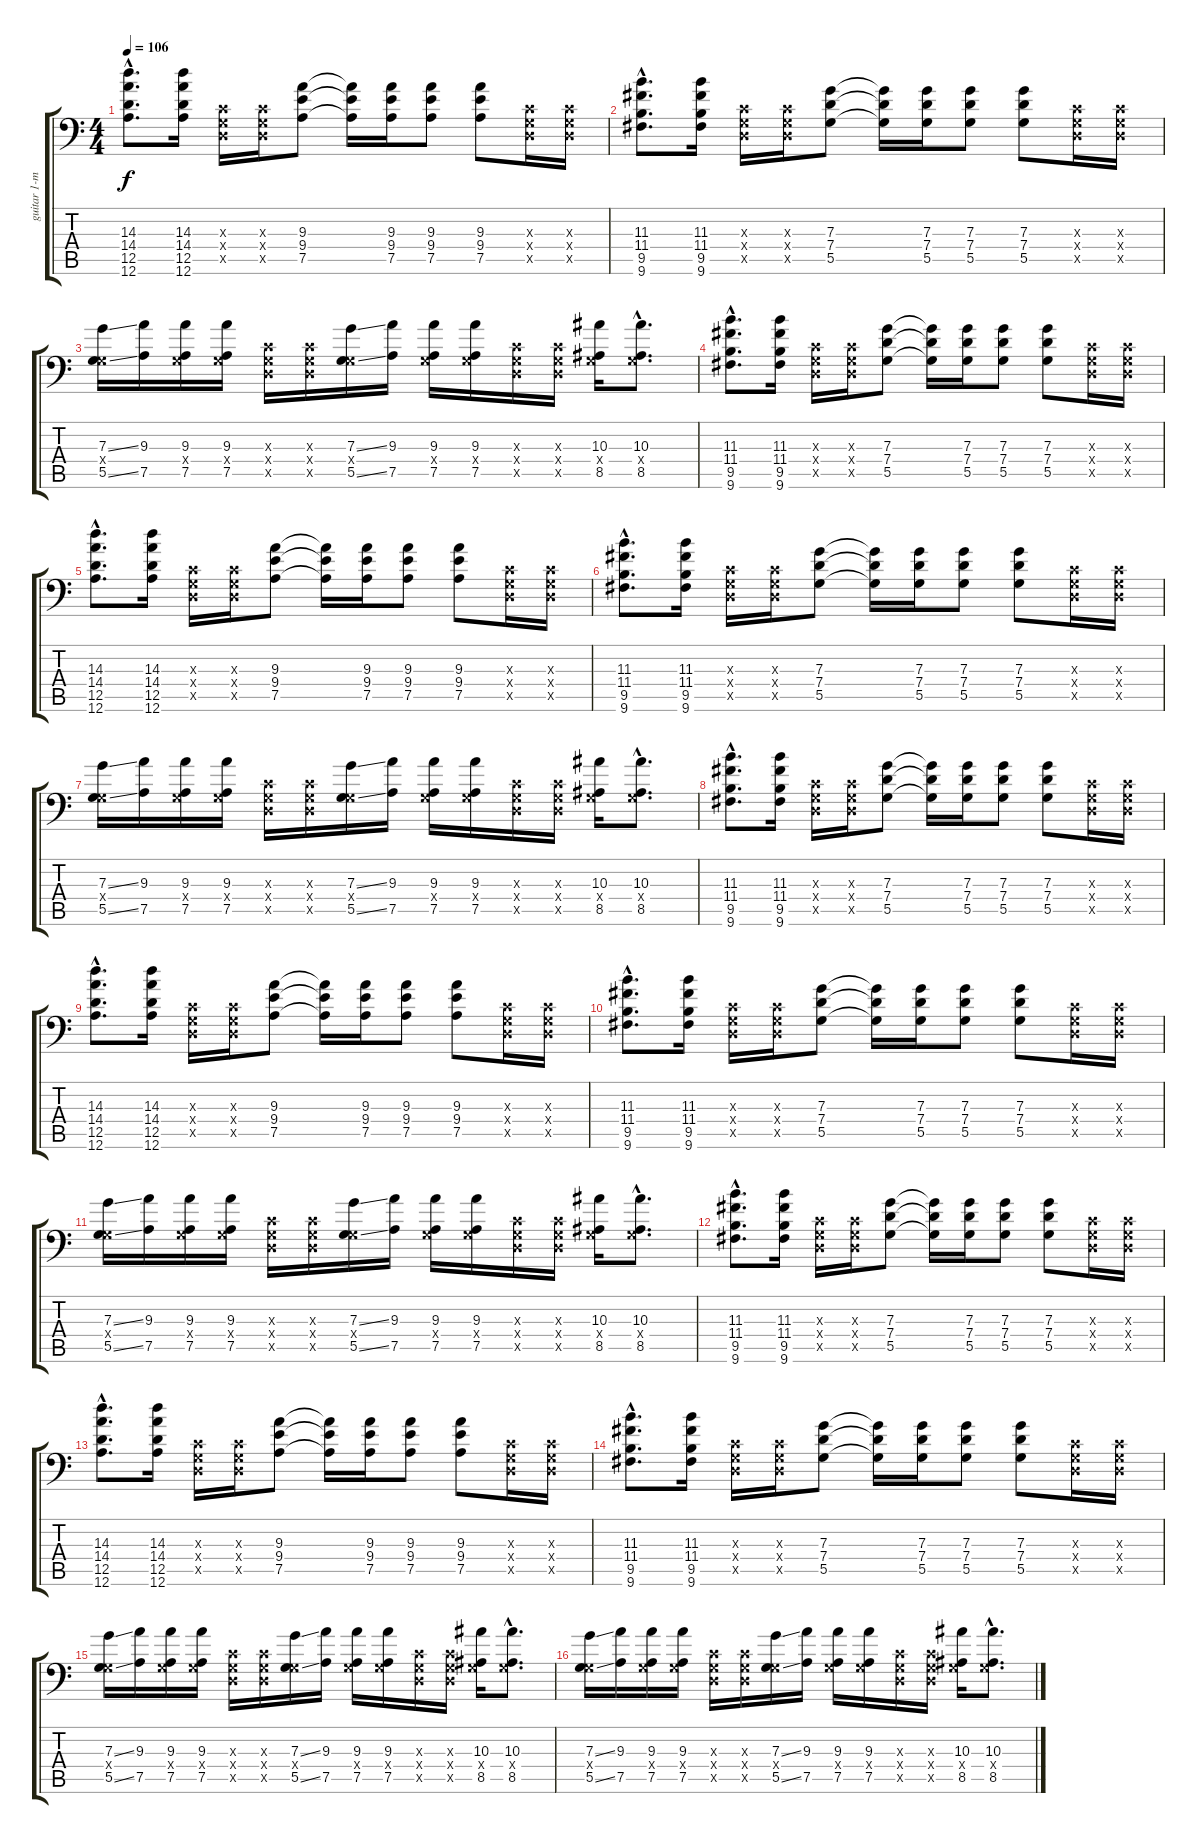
\track ("guitar 1-mike dewolf" "guitar 1-m") {instrument overdrivenguitar}
\staff {score tabs}
\tuning (A3 E3 C3 G2 D2 A1) {hide}
\ts (4 4)
\tempo 106
\clef f4
\ks c
(14.3{hac} 14.4{hac} 12.5{hac} 12.6{hac}).8{d dy f} (14.3 14.4 12.5 12.6).16 (0.3{x} 0.4{x} 0.5{x}).16 (0.3{x} 0.4{x} 0.5{x}).16 (9.3 9.4 7.5).8 (9.3{t} 9.4{t} 7.5{t}).16 (9.3 9.4 7.5).16 (9.3 9.4 7.5).8 (9.3 9.4 7.5).8 (0.3{x} 0.4{x} 0.5{x}).16 (0.3{x} 0.4{x} 0.5{x}).16 |
(11.3{hac} 11.4{hac} 9.5{hac} 9.6{hac}).8{d} (11.3 11.4 9.5 9.6).16 (0.3{x} 0.4{x} 0.5{x}).16 (0.3{x} 0.4{x} 0.5{x}).16 (7.3 7.4 5.5).8 (7.3{t} 7.4{t} 5.5{t}).16 (7.3 7.4 5.5).16 (7.3 7.4 5.5).8 (7.3 7.4 5.5).8 (0.3{x} 0.4{x} 0.5{x}).16 (0.3{x} 0.4{x} 0.5{x}).16 |
(7.3{ss} 0.4{x} 5.5{ss}).16 (9.3 7.5).16 (9.3 0.4{x} 7.5).16 (9.3 0.4{x} 7.5).16 (0.3{x} 0.4{x} 0.5{x}).16 (0.3{x} 0.4{x} 0.5{x}).16 (7.3{ss} 0.4{x} 5.5{ss}).16 (9.3 7.5).16 (9.3 0.4{x} 7.5).16 (9.3 0.4{x} 7.5).16 (0.3{x} 0.4{x} 0.5{x}).16 (0.3{x} 0.4{x} 0.5{x}).16 (10.3 0.4{x} 8.5).16 (10.3{hac} 0.4{hac x} 8.5{hac}).8{d} |
(11.3{hac} 11.4{hac} 9.5{hac} 9.6{hac}).8{d} (11.3 11.4 9.5 9.6).16 (0.3{x} 0.4{x} 0.5{x}).16 (0.3{x} 0.4{x} 0.5{x}).16 (7.3 7.4 5.5).8 (7.3{t} 7.4{t} 5.5{t}).16 (7.3 7.4 5.5).16 (7.3 7.4 5.5).8 (7.3 7.4 5.5).8 (0.3{x} 0.4{x} 0.5{x}).16 (0.3{x} 0.4{x} 0.5{x}).16 |
(14.3{hac} 14.4{hac} 12.5{hac} 12.6{hac}).8{d instrument overdrivenguitar} (14.3 14.4 12.5 12.6).16 (0.3{x} 0.4{x} 0.5{x}).16 (0.3{x} 0.4{x} 0.5{x}).16 (9.3 9.4 7.5).8 (9.3{t} 9.4{t} 7.5{t}).16 (9.3 9.4 7.5).16 (9.3 9.4 7.5).8 (9.3 9.4 7.5).8 (0.3{x} 0.4{x} 0.5{x}).16 (0.3{x} 0.4{x} 0.5{x}).16 |
(11.3{hac} 11.4{hac} 9.5{hac} 9.6{hac}).8{d} (11.3 11.4 9.5 9.6).16 (0.3{x} 0.4{x} 0.5{x}).16 (0.3{x} 0.4{x} 0.5{x}).16 (7.3 7.4 5.5).8 (7.3{t} 7.4{t} 5.5{t}).16 (7.3 7.4 5.5).16 (7.3 7.4 5.5).8 (7.3 7.4 5.5).8 (0.3{x} 0.4{x} 0.5{x}).16 (0.3{x} 0.4{x} 0.5{x}).16 |
(7.3{ss} 0.4{x} 5.5{ss}).16{instrument overdrivenguitar} (9.3 7.5).16 (9.3 0.4{x} 7.5).16 (9.3 0.4{x} 7.5).16 (0.3{x} 0.4{x} 0.5{x}).16 (0.3{x} 0.4{x} 0.5{x}).16 (7.3{ss} 0.4{x} 5.5{ss}).16 (9.3 7.5).16 (9.3 0.4{x} 7.5).16 (9.3 0.4{x} 7.5).16 (0.3{x} 0.4{x} 0.5{x}).16 (0.3{x} 0.4{x} 0.5{x}).16 (10.3 0.4{x} 8.5).16 (10.3{hac} 0.4{hac x} 8.5{hac}).8{d} |
(11.3{hac} 11.4{hac} 9.5{hac} 9.6{hac}).8{d} (11.3 11.4 9.5 9.6).16 (0.3{x} 0.4{x} 0.5{x}).16 (0.3{x} 0.4{x} 0.5{x}).16 (7.3 7.4 5.5).8 (7.3{t} 7.4{t} 5.5{t}).16 (7.3 7.4 5.5).16 (7.3 7.4 5.5).8 (7.3 7.4 5.5).8 (0.3{x} 0.4{x} 0.5{x}).16 (0.3{x} 0.4{x} 0.5{x}).16 |
(14.3{hac} 14.4{hac} 12.5{hac} 12.6{hac}).8{d} (14.3 14.4 12.5 12.6).16 (0.3{x} 0.4{x} 0.5{x}).16 (0.3{x} 0.4{x} 0.5{x}).16 (9.3 9.4 7.5).8 (9.3{t} 9.4{t} 7.5{t}).16 (9.3 9.4 7.5).16 (9.3 9.4 7.5).8 (9.3 9.4 7.5).8 (0.3{x} 0.4{x} 0.5{x}).16 (0.3{x} 0.4{x} 0.5{x}).16 |
(11.3{hac} 11.4{hac} 9.5{hac} 9.6{hac}).8{d} (11.3 11.4 9.5 9.6).16 (0.3{x} 0.4{x} 0.5{x}).16 (0.3{x} 0.4{x} 0.5{x}).16 (7.3 7.4 5.5).8 (7.3{t} 7.4{t} 5.5{t}).16 (7.3 7.4 5.5).16 (7.3 7.4 5.5).8 (7.3 7.4 5.5).8 (0.3{x} 0.4{x} 0.5{x}).16 (0.3{x} 0.4{x} 0.5{x}).16 |
(7.3{ss} 0.4{x} 5.5{ss}).16{instrument overdrivenguitar} (9.3 7.5).16 (9.3 0.4{x} 7.5).16 (9.3 0.4{x} 7.5).16 (0.3{x} 0.4{x} 0.5{x}).16 (0.3{x} 0.4{x} 0.5{x}).16 (7.3{ss} 0.4{x} 5.5{ss}).16 (9.3 7.5).16 (9.3 0.4{x} 7.5).16 (9.3 0.4{x} 7.5).16 (0.3{x} 0.4{x} 0.5{x}).16 (0.3{x} 0.4{x} 0.5{x}).16 (10.3 0.4{x} 8.5).16 (10.3{hac} 0.4{hac x} 8.5{hac}).8{d} |
(11.3{hac} 11.4{hac} 9.5{hac} 9.6{hac}).8{d} (11.3 11.4 9.5 9.6).16 (0.3{x} 0.4{x} 0.5{x}).16 (0.3{x} 0.4{x} 0.5{x}).16 (7.3 7.4 5.5).8 (7.3{t} 7.4{t} 5.5{t}).16 (7.3 7.4 5.5).16 (7.3 7.4 5.5).8 (7.3 7.4 5.5).8 (0.3{x} 0.4{x} 0.5{x}).16 (0.3{x} 0.4{x} 0.5{x}).16 |
(14.3{hac} 14.4{hac} 12.5{hac} 12.6{hac}).8{d} (14.3 14.4 12.5 12.6).16 (0.3{x} 0.4{x} 0.5{x}).16 (0.3{x} 0.4{x} 0.5{x}).16 (9.3 9.4 7.5).8 (9.3{t} 9.4{t} 7.5{t}).16 (9.3 9.4 7.5).16 (9.3 9.4 7.5).8 (9.3 9.4 7.5).8 (0.3{x} 0.4{x} 0.5{x}).16 (0.3{x} 0.4{x} 0.5{x}).16 |
(11.3{hac} 11.4{hac} 9.5{hac} 9.6{hac}).8{d} (11.3 11.4 9.5 9.6).16 (0.3{x} 0.4{x} 0.5{x}).16 (0.3{x} 0.4{x} 0.5{x}).16 (7.3 7.4 5.5).8 (7.3{t} 7.4{t} 5.5{t}).16 (7.3 7.4 5.5).16 (7.3 7.4 5.5).8 (7.3 7.4 5.5).8 (0.3{x} 0.4{x} 0.5{x}).16 (0.3{x} 0.4{x} 0.5{x}).16 |
(7.3{ss} 0.4{x} 5.5{ss}).16{instrument overdrivenguitar} (9.3 7.5).16 (9.3 0.4{x} 7.5).16 (9.3 0.4{x} 7.5).16 (0.3{x} 0.4{x} 0.5{x}).16 (0.3{x} 0.4{x} 0.5{x}).16 (7.3{ss} 0.4{x} 5.5{ss}).16 (9.3 7.5).16 (9.3 0.4{x} 7.5).16 (9.3 0.4{x} 7.5).16 (0.3{x} 0.4{x} 0.5{x}).16 (0.3{x} 0.4{x} 0.5{x}).16 (10.3 0.4{x} 8.5).16 (10.3{hac} 0.4{hac x} 8.5{hac}).8{d} |
(7.3{ss} 0.4{x} 5.5{ss}).16{instrument overdrivenguitar} (9.3 7.5).16 (9.3 0.4{x} 7.5).16 (9.3 0.4{x} 7.5).16 (0.3{x} 0.4{x} 0.5{x}).16 (0.3{x} 0.4{x} 0.5{x}).16 (7.3{ss} 0.4{x} 5.5{ss}).16 (9.3 7.5).16 (9.3 0.4{x} 7.5).16 (9.3 0.4{x} 7.5).16 (0.3{x} 0.4{x} 0.5{x}).16 (0.3{x} 0.4{x} 0.5{x}).16 (10.3 0.4{x} 8.5).16 (10.3{hac} 0.4{hac x} 8.5{hac}).8{d}
